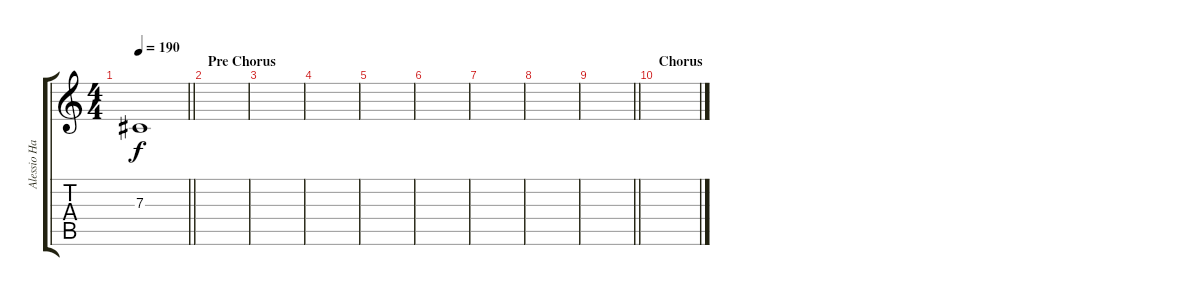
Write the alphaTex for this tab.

\track ("Alessio Harmonies" "Alessio Ha") {instrument lead1square}
\staff {score tabs}
\tuning (Eb4 Bb3 Gb3 Db3 Ab2 Eb2) {hide}
\ts (4 4)
\tempo 190
\clef g2
\barLineRight lightlight
\ks c
7.3.1{dy f} |
\section ("" "Pre Chorus")
|
|
|
|
|
|
|
\barLineRight lightlight
|
\section ("" "Chorus")
